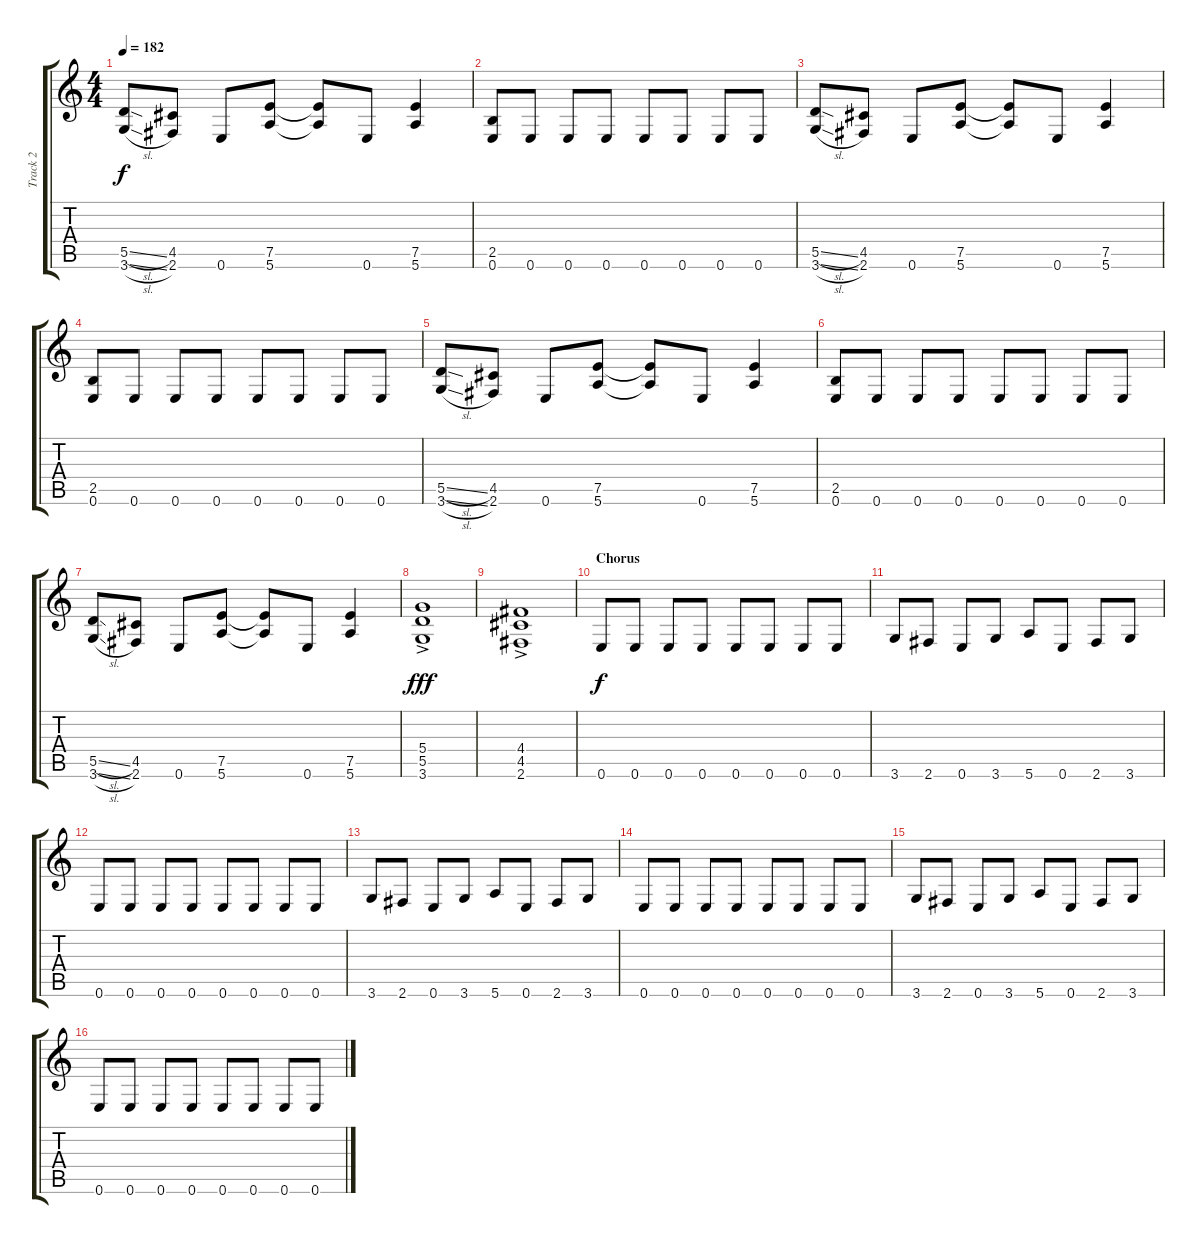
\track ("Track 2" "Track 2") {instrument distortionguitar}
\staff {score tabs}
\tuning (E4 B3 G3 D3 A2 E2) {hide}
\ts (4 4)
\tempo 182
\clef g2
\ks c
(5.5{sl} 3.6{sl}).8{dy f} (4.5 2.6).8 0.6.8 (7.5 5.6).8 (7.5{t} 5.6{t}).8 0.6.8 (7.5 5.6).4 |
(2.5 0.6).8 0.6.8 0.6.8 0.6.8 0.6.8 0.6.8 0.6.8 0.6.8 |
(5.5{sl} 3.6{sl}).8 (4.5 2.6).8 0.6.8 (7.5 5.6).8 (7.5{t} 5.6{t}).8 0.6.8 (7.5 5.6).4 |
(2.5 0.6).8 0.6.8 0.6.8 0.6.8 0.6.8 0.6.8 0.6.8 0.6.8 |
(5.5{sl} 3.6{sl}).8 (4.5 2.6).8 0.6.8 (7.5 5.6).8 (7.5{t} 5.6{t}).8 0.6.8 (7.5 5.6).4 |
(2.5 0.6).8 0.6.8 0.6.8 0.6.8 0.6.8 0.6.8 0.6.8 0.6.8 |
(5.5{sl} 3.6{sl}).8 (4.5 2.6).8 0.6.8 (7.5 5.6).8 (7.5{t} 5.6{t}).8 0.6.8 (7.5 5.6).4 |
(5.4{ac} 5.5{ac} 3.6{ac}).1{dy fff} |
(4.4{ac} 4.5{ac} 2.6{ac}).1 |
\section ("" "Chorus")
0.6.8{dy f} 0.6.8 0.6.8 0.6.8 0.6.8 0.6.8 0.6.8 0.6.8 |
3.6.8 2.6.8 0.6.8 3.6.8 5.6.8 0.6.8 2.6.8 3.6.8 |
0.6.8 0.6.8 0.6.8 0.6.8 0.6.8 0.6.8 0.6.8 0.6.8 |
3.6.8 2.6.8 0.6.8 3.6.8 5.6.8 0.6.8 2.6.8 3.6.8 |
0.6.8 0.6.8 0.6.8 0.6.8 0.6.8 0.6.8 0.6.8 0.6.8 |
3.6.8 2.6.8 0.6.8 3.6.8 5.6.8 0.6.8 2.6.8 3.6.8 |
0.6.8 0.6.8 0.6.8 0.6.8 0.6.8 0.6.8 0.6.8 0.6.8
